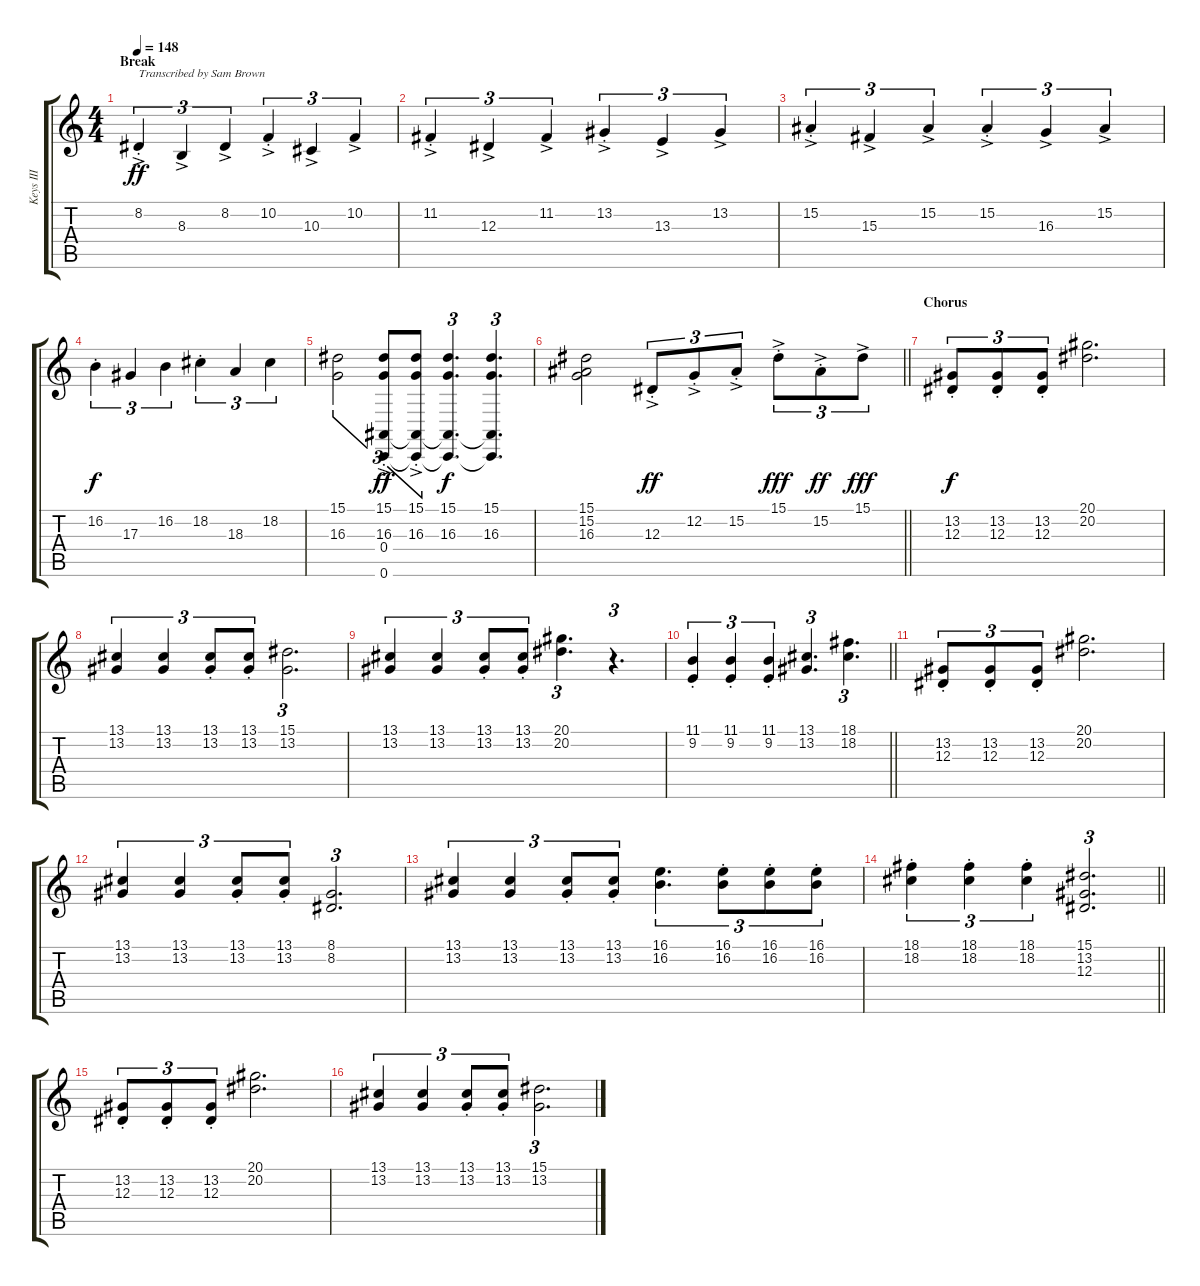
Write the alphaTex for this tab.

\track ("Keys III" "Keys III") {instrument brasssection}
\staff {score tabs}
\tuning (C4 G3 Eb3 Bb2 F2 C2) {hide}
\ts (4 4)
\section ("" "Break")
\tempo 148
\clef g2
\ks c
8.2{ac st}.4{tu (3 2) txt "Transcribed by Sam Brown" dy ff} 8.3{ac}.4{tu (3 2)} 8.2{ac}.4{tu (3 2)} 10.2{ac st}.4{tu (3 2)} 10.3{ac}.4{tu (3 2)} 10.2{ac}.4{tu (3 2)} |
11.2{ac st}.4{tu (3 2)} 12.3{ac}.4{tu (3 2)} 11.2{ac}.4{tu (3 2)} 13.2{ac st}.4{tu (3 2)} 13.3{ac}.4{tu (3 2)} 13.2{ac}.4{tu (3 2)} |
15.2{ac st}.4{tu (3 2)} 15.3{ac}.4{tu (3 2)} 15.2{ac}.4{tu (3 2)} 15.2{ac st}.4{tu (3 2)} 16.3{ac}.4{tu (3 2)} 15.2{ac}.4{tu (3 2)} |
16.2{st}.4{tu (3 2) dy f} 17.3.4{tu (3 2)} 16.2.4{tu (3 2)} 18.2{st}.4{tu (3 2)} 18.3.4{tu (3 2)} 18.2.4{tu (3 2)} |
(15.1 16.3).2{tu (3 2)} (15.1{ac st} 16.3{ac st} 0.4 0.6).8{tu (3 2) dy ff} (15.1{ac st} 16.3{ac st} 0.4{t} 0.6{t}).8{tu (3 2)} (15.1 16.3 0.4{t} 0.6{t}).4{d tu (3 2) dy f} (15.1 16.3 0.4{t} 0.6{t}).4{d tu (3 2)} |
\barLineRight lightlight
(15.1 15.2 16.3).2 12.3{ac st}.8{tu (3 2) dy ff} 12.2{ac st}.8{tu (3 2)} 15.2{ac st}.8{tu (3 2)} 15.1{ac st}.8{tu (3 2) dy fff} 15.2{ac st}.8{tu (3 2) dy ff} 15.1{ac}.8{tu (3 2) dy fff} |
\section ("" "Chorus")
(13.2{st} 12.3{st}).8{tu (3 2) dy f volume 15} (13.2{st} 12.3{st}).8{tu (3 2)} (13.2{st} 12.3{st}).8{tu (3 2)} (20.1 20.2).2{d} |
(13.1 13.2).4{tu (3 2)} (13.1 13.2).4{tu (3 2)} (13.1{st} 13.2{st}).8{tu (3 2)} (13.1{st} 13.2{st}).8{tu (3 2)} (15.1 13.2).2{d tu (3 2)} |
(13.1 13.2).4{tu (3 2)} (13.1 13.2).4{tu (3 2)} (13.1{st} 13.2{st}).8{tu (3 2)} (13.1{st} 13.2{st}).8{tu (3 2)} (20.1 20.2).4{d tu (3 2)} r.4{d tu (3 2)} |
\barLineRight lightlight
(11.1{st} 9.2{st}).4{tu (3 2)} (11.1{st} 9.2{st}).4{tu (3 2)} (11.1{st} 9.2{st}).4{tu (3 2)} (13.1 13.2).4{d tu (3 2)} (18.1 18.2).4{d tu (3 2)} |
\section ("" "")
(13.2{st} 12.3{st}).8{tu (3 2)} (13.2{st} 12.3{st}).8{tu (3 2)} (13.2{st} 12.3{st}).8{tu (3 2)} (20.1 20.2).2{d} |
(13.1 13.2).4{tu (3 2)} (13.1 13.2).4{tu (3 2)} (13.1{st} 13.2{st}).8{tu (3 2)} (13.1{st} 13.2{st}).8{tu (3 2)} (8.1 8.2).2{d tu (3 2)} |
(13.1 13.2).4{tu (3 2)} (13.1 13.2).4{tu (3 2)} (13.1{st} 13.2{st}).8{tu (3 2)} (13.1{st} 13.2{st}).8{tu (3 2)} (16.1 16.2).4{d tu (3 2)} (16.1{st} 16.2{st}).8{tu (3 2)} (16.1{st} 16.2{st}).8{tu (3 2)} (16.1{st} 16.2{st}).8{tu (3 2)} |
\barLineRight lightlight
(18.1{st} 18.2{st}).4{tu (3 2)} (18.1{st} 18.2{st}).4{tu (3 2)} (18.1{st} 18.2{st}).4{tu (3 2)} (15.1 13.2 12.3).2{d tu (3 2)} |
\section ("" "")
(13.2{st} 12.3{st}).8{tu (3 2)} (13.2{st} 12.3{st}).8{tu (3 2)} (13.2{st} 12.3{st}).8{tu (3 2)} (20.1 20.2).2{d} |
(13.1 13.2).4{tu (3 2)} (13.1 13.2).4{tu (3 2)} (13.1{st} 13.2{st}).8{tu (3 2)} (13.1{st} 13.2{st}).8{tu (3 2)} (15.1 13.2).2{d tu (3 2)}
